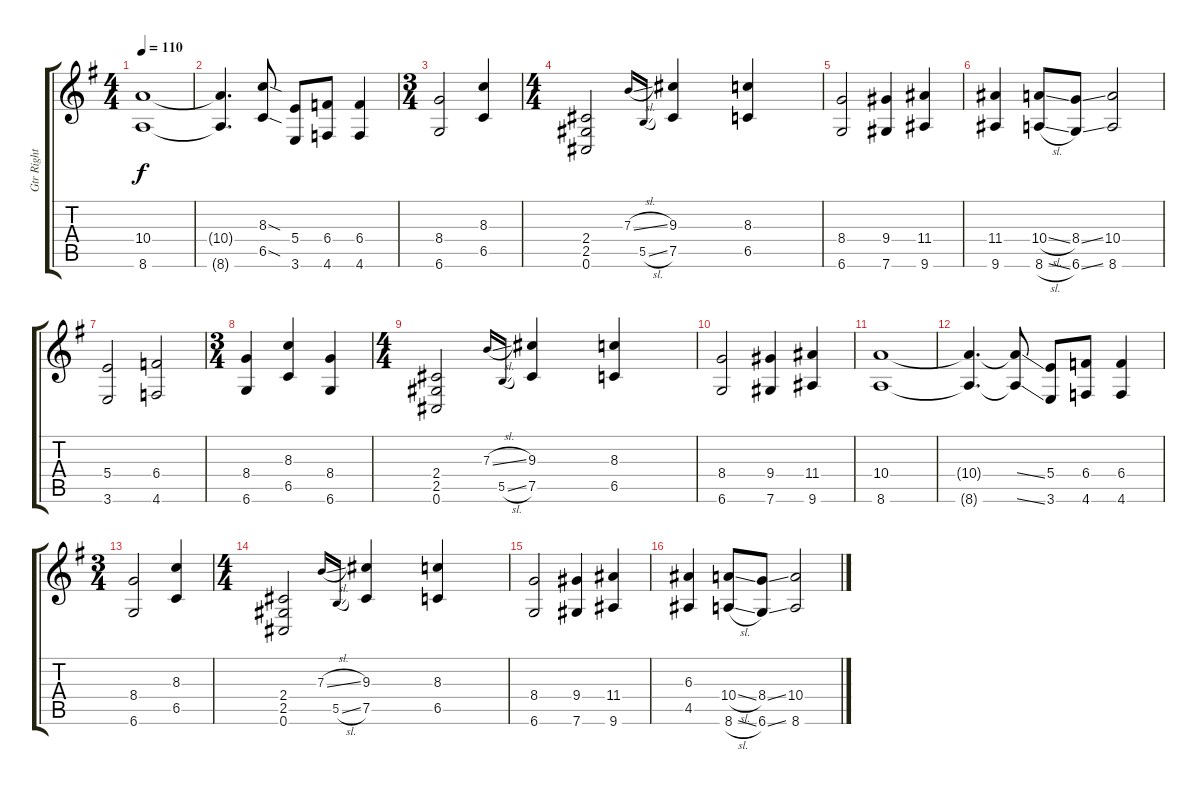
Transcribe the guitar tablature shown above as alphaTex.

\track ("Gtr Right" "Gtr Right") {instrument distortionguitar}
\staff {score tabs}
\tuning (Db4 Ab3 E3 B2 Gb2 Db2) {hide}
\ts (4 4)
\tempo 110
\clef g2
\ks eminor
(10.4 8.6).1{dy f} |
(10.4{t} 8.6{t}).4{d} (8.3{sod t} 6.5{sod t}).8 (5.4 3.6).8 (6.4 4.6).8 (6.4 4.6).4 |
\ts (3 4)
(8.4 6.6).2 (8.3 6.5).4 |
\ts (4 4)
(2.4 2.5 0.6).2 7.3{sl}.16{gr onbeat} 5.5{sl}.16{gr onbeat} (9.3 7.5).4 (8.3 6.5).4 |
(8.4 6.6).2 (9.4 7.6).4 (11.4 9.6).4 |
(11.4 9.6).4 (10.4{sl} 8.6{sl}).8 (8.4{ss} 6.6{ss}).8 (10.4 8.6).2 |
(5.4 3.6).2 (6.4 4.6).2 |
\ts (3 4)
(8.4 6.6).4 (8.3 6.5).4 (8.4 6.6).4 |
\ts (4 4)
(2.4 2.5 0.6).2 7.3{sl}.16{gr onbeat} 5.5{sl}.16{gr onbeat} (9.3 7.5).4 (8.3 6.5).4 |
(8.4 6.6).2 (9.4 7.6).4 (11.4 9.6).4 |
(10.4 8.6).1 |
(10.4{t} 8.6{t}).4{d} (10.4{ss t} 8.6{ss t}).8 (5.4 3.6).8 (6.4 4.6).8 (6.4 4.6).4 |
\ts (3 4)
(8.4 6.6).2 (8.3 6.5).4 |
\ts (4 4)
(2.4 2.5 0.6).2 7.3{sl}.16{gr onbeat} 5.5{sl}.16{gr onbeat} (9.3 7.5).4 (8.3 6.5).4 |
(8.4 6.6).2 (9.4 7.6).4 (11.4 9.6).4 |
(6.3 4.5).4 (10.4{sl} 8.6{sl}).8 (8.4{ss} 6.6{ss}).8 (10.4 8.6).2
